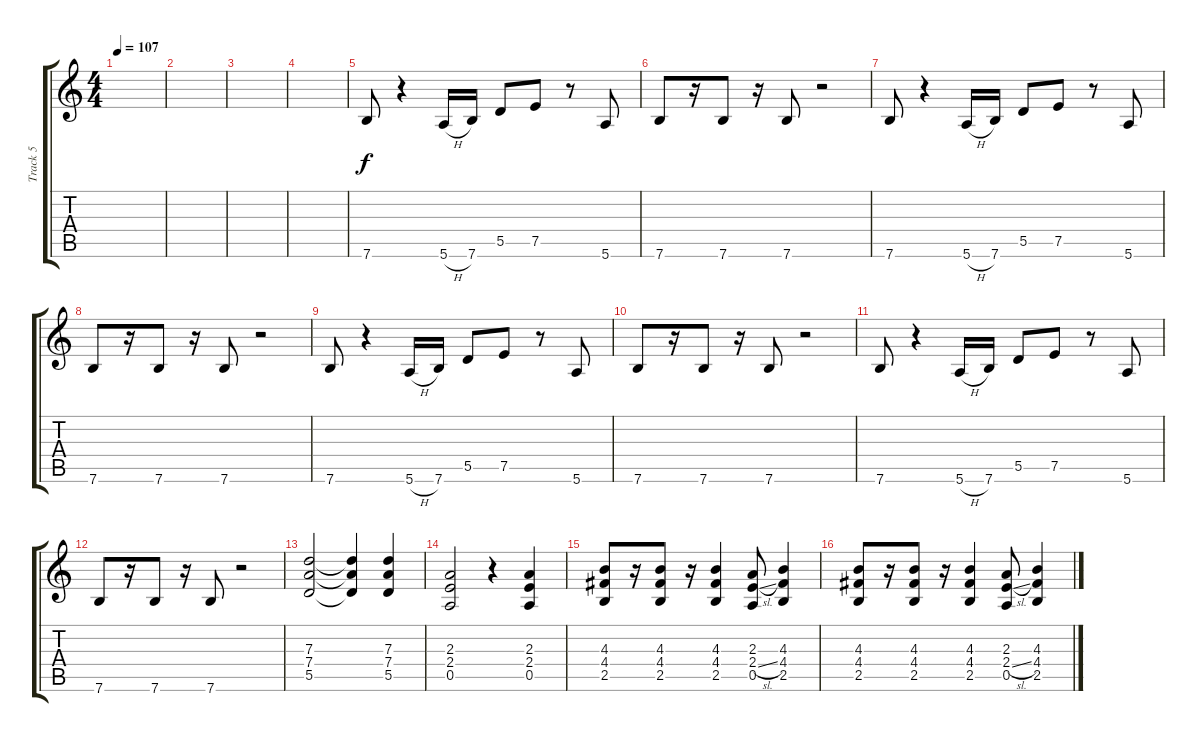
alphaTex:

\track ("Track 5" "Track 5") {instrument overdrivenguitar}
\staff {score tabs}
\tuning (E4 B3 G3 D3 A2 E2) {hide}
\ts (4 4)
\tempo 107
\clef g2
\ks c
|
|
|
|
7.6.8 r.4 5.6{h}.16 7.6.16 5.5.8 7.5.8 r.8 5.6.8 |
7.6.8 r.16 7.6.8 r.16 7.6.8 r.2 |
7.6.8 r.4 5.6{h}.16 7.6.16 5.5.8 7.5.8 r.8 5.6.8 |
7.6.8 r.16 7.6.8 r.16 7.6.8 r.2 |
7.6.8 r.4 5.6{h}.16 7.6.16 5.5.8 7.5.8 r.8 5.6.8 |
7.6.8 r.16 7.6.8 r.16 7.6.8 r.2 |
7.6.8 r.4 5.6{h}.16 7.6.16 5.5.8 7.5.8 r.8 5.6.8 |
7.6.8 r.16 7.6.8 r.16 7.6.8 r.2 |
(7.3 7.4 5.5).2 (7.3{t} 7.4{t} 5.5{t}).4 (7.3 7.4 5.5).4 |
(2.3 2.4 0.5).2 r.4 (2.3 2.4 0.5).4 |
(4.3 4.4 2.5).8 r.16 (4.3 4.4 2.5).8 r.16 (4.3 4.4 2.5).4 (2.3 2.4{sl} 0.5).8 (4.3 4.4 2.5).4 |
(4.3 4.4 2.5).8 r.16 (4.3 4.4 2.5).8 r.16 (4.3 4.4 2.5).4 (2.3 2.4{sl} 0.5).8 (4.3 4.4 2.5).4
